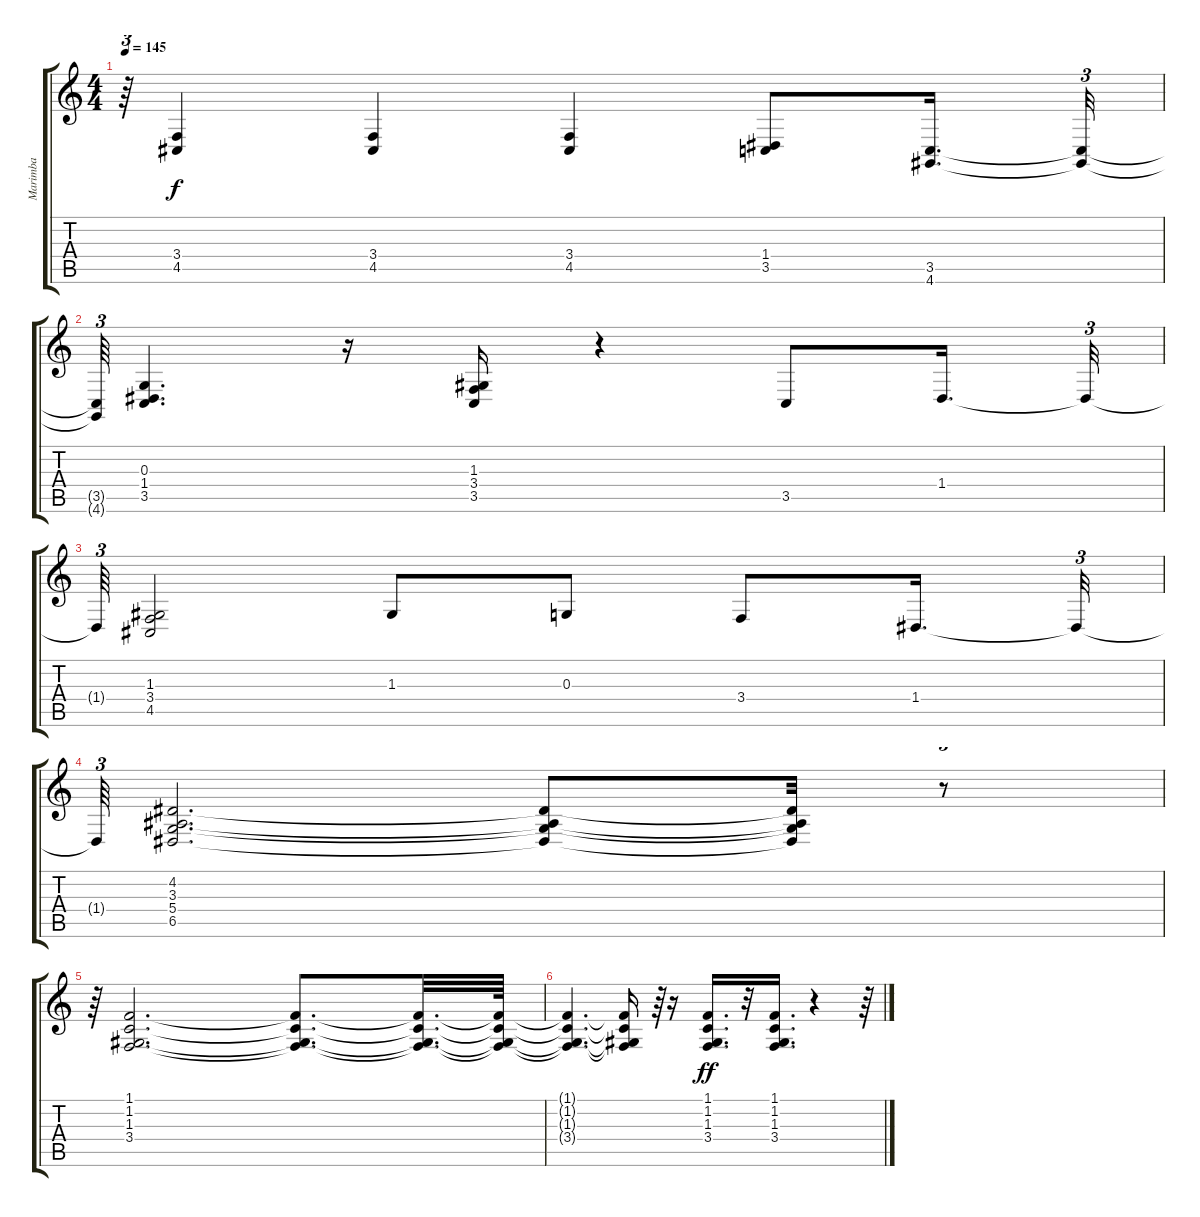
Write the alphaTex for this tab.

\track ("Marimba" "Marimba") {instrument marimba}
\staff {score tabs}
\tuning (E4 B3 G3 D3 A2 E2) {hide}
\ts (4 4)
\tempo 145
\clef g2
\ks c
r.64{tu (3 2) dy f} (3.4 4.5).4 (3.4 4.5).4 (3.4 4.5).4 (1.4 3.5).8 (3.5 4.6).16{d} (3.5{t} 4.6{t}).32{tu (3 2)} |
(3.5{t} 4.6{t}).64{tu (3 2)} (0.3 1.4 3.5).4{d} r.16 (1.3 3.4 3.5).16 r.4 3.5.8 1.4.16{d} 1.4{t}.32{tu (3 2)} |
1.4{t}.64{tu (3 2)} (1.3 3.4 4.5).2 1.3.8 0.3.8 3.4.8 1.4.16{d} 1.4{t}.32{tu (3 2)} |
1.4{t}.64{tu (3 2)} (4.2 3.3 5.4 6.5).2{d} (4.2{t} 3.3{t} 5.4{t} 6.5{t}).8 (4.2{t} 3.3{t} 5.4{t} 6.5{t}).32 r.8{tu (3 2)} |
r.64{tu (3 2)} (1.1 1.2 1.3 3.4).2{d} (1.1{t} 1.2{t} 1.3{t} 3.4{t}).8{d} (1.1{t} 1.2{t} 1.3{t} 3.4{t}).32{d} (1.1{t} 1.2{t} 1.3{t} 3.4{t}).64 |
(1.1{t} 1.2{t} 1.3{t} 3.4{t}).4{d} (1.1{t} 1.2{t} 1.3{t} 3.4{t}).16 r.64{tu (3 2)} r.16 (1.1 1.2 1.3 3.4).16{d dy ff} r.32 (1.1 1.2 1.3 3.4).16{d} r.4 r.64
